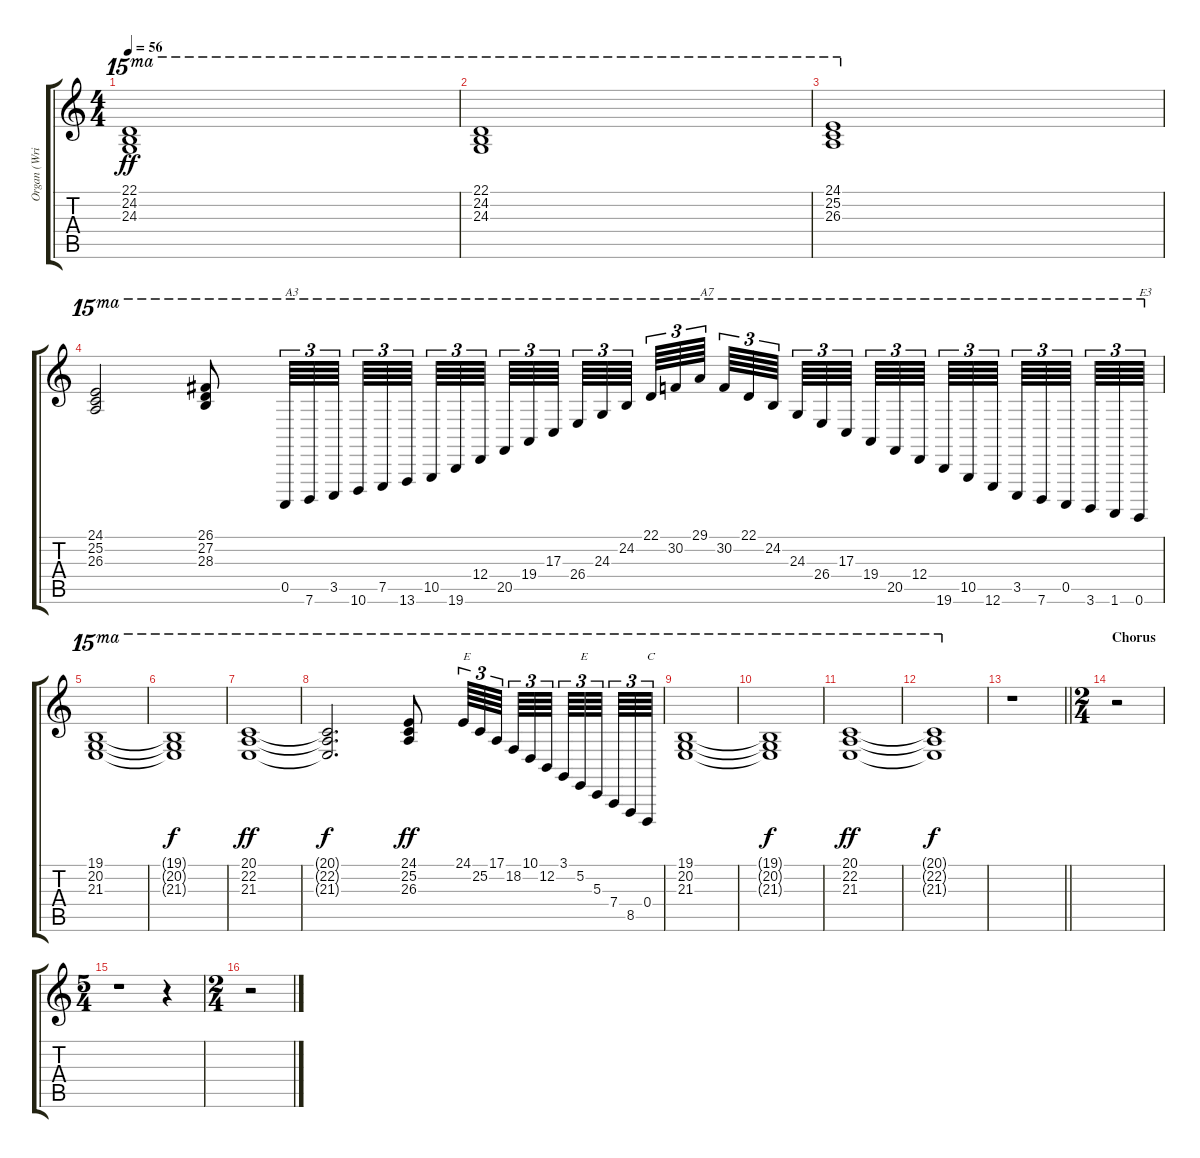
\track ("Organ (Wright)" "Organ (Wri") {instrument rockorgan}
\staff {score tabs}
\tuning (E4 B3 G3 D3 A2 E2) {hide}
\ts (4 4)
\tempo 56
\clef g2
\ks c
(22.1 24.2 24.3).1{ot 15ma dy ff} |
(22.1 24.2 24.3).1{ot 15ma} |
(24.1 25.2 26.3).1{ot 15ma} |
(24.1 25.2 26.3).2{ot 15ma} (26.1 27.2 28.3).8{ot 15ma} 0.5.64{tu (3 2) ot 15ma txt "A3"} 7.6.64{tu (3 2) ot 15ma} 3.5.64{tu (3 2) ot 15ma beam splitsecondary} 10.6.64{tu (3 2) ot 15ma} 7.5.64{tu (3 2) ot 15ma} 13.6.64{tu (3 2) ot 15ma beam splitsecondary} 10.5.64{tu (3 2) ot 15ma} 19.6.64{tu (3 2) ot 15ma} 12.4.64{tu (3 2) ot 15ma beam splitsecondary} 20.5.64{tu (3 2) ot 15ma} 19.4.64{tu (3 2) ot 15ma} 17.3.64{tu (3 2) ot 15ma} 26.4.64{tu (3 2) ot 15ma} 24.3.64{tu (3 2) ot 15ma} 24.2.64{tu (3 2) ot 15ma beam splitsecondary} 22.1.64{tu (3 2) ot 15ma} 30.2.64{tu (3 2) ot 15ma} 29.1.64{tu (3 2) ot 15ma txt "A7" beam splitsecondary} 30.2.64{tu (3 2) ot 15ma} 22.1.64{tu (3 2) ot 15ma} 24.2.64{tu (3 2) ot 15ma beam splitsecondary} 24.3.64{tu (3 2) ot 15ma} 26.4.64{tu (3 2) ot 15ma} 17.3.64{tu (3 2) ot 15ma beam splitsecondary} 19.4.64{tu (3 2) ot 15ma} 20.5.64{tu (3 2) ot 15ma} 12.4.64{tu (3 2) ot 15ma beam splitsecondary} 19.6.64{tu (3 2) ot 15ma} 10.5.64{tu (3 2) ot 15ma} 12.6.64{tu (3 2) ot 15ma beam splitsecondary} 3.5.64{tu (3 2) ot 15ma} 7.6.64{tu (3 2) ot 15ma} 0.5.64{tu (3 2) ot 15ma beam splitsecondary} 3.6.64{tu (3 2) ot 15ma} 1.6.64{tu (3 2) ot 15ma} 0.6.64{tu (3 2) ot 15ma txt "E3"} |
(19.1 20.2 21.3).1{ot 15ma} |
(19.1{t} 20.2{t} 21.3{t}).1{ot 15ma dy f} |
(20.1 22.2 21.3).1{ot 15ma dy ff} |
(20.1{t} 22.2{t} 21.3{t}).2{d ot 15ma dy f} (24.1 25.2 26.3).8{ot 15ma dy ff} 24.1.64{tu (3 2) ot 15ma txt "E"} 25.2.64{tu (3 2) ot 15ma} 17.1.64{tu (3 2) ot 15ma beam splitsecondary} 18.2.64{tu (3 2) ot 15ma} 10.1.64{tu (3 2) ot 15ma} 12.2.64{tu (3 2) ot 15ma beam splitsecondary} 3.1.64{tu (3 2) ot 15ma} 5.2.64{tu (3 2) ot 15ma txt "E"} 5.3.64{tu (3 2) ot 15ma beam splitsecondary} 7.4.64{tu (3 2) ot 15ma} 8.5.64{tu (3 2) ot 15ma} 0.4.64{tu (3 2) ot 15ma txt "C"} |
(19.1 20.2 21.3).1{ot 15ma} |
(19.1{t} 20.2{t} 21.3{t}).1{ot 15ma dy f} |
(20.1 22.2 21.3).1{ot 15ma dy ff} |
(20.1{t} 22.2{t} 21.3{t}).1{ot 15ma dy f} |
\barLineRight lightlight
r.1 |
\ts (2 4)
\section ("" "Chorus")
r.2 |
\ts (5 4)
r.1 r.4 |
\ts (2 4)
r.2
